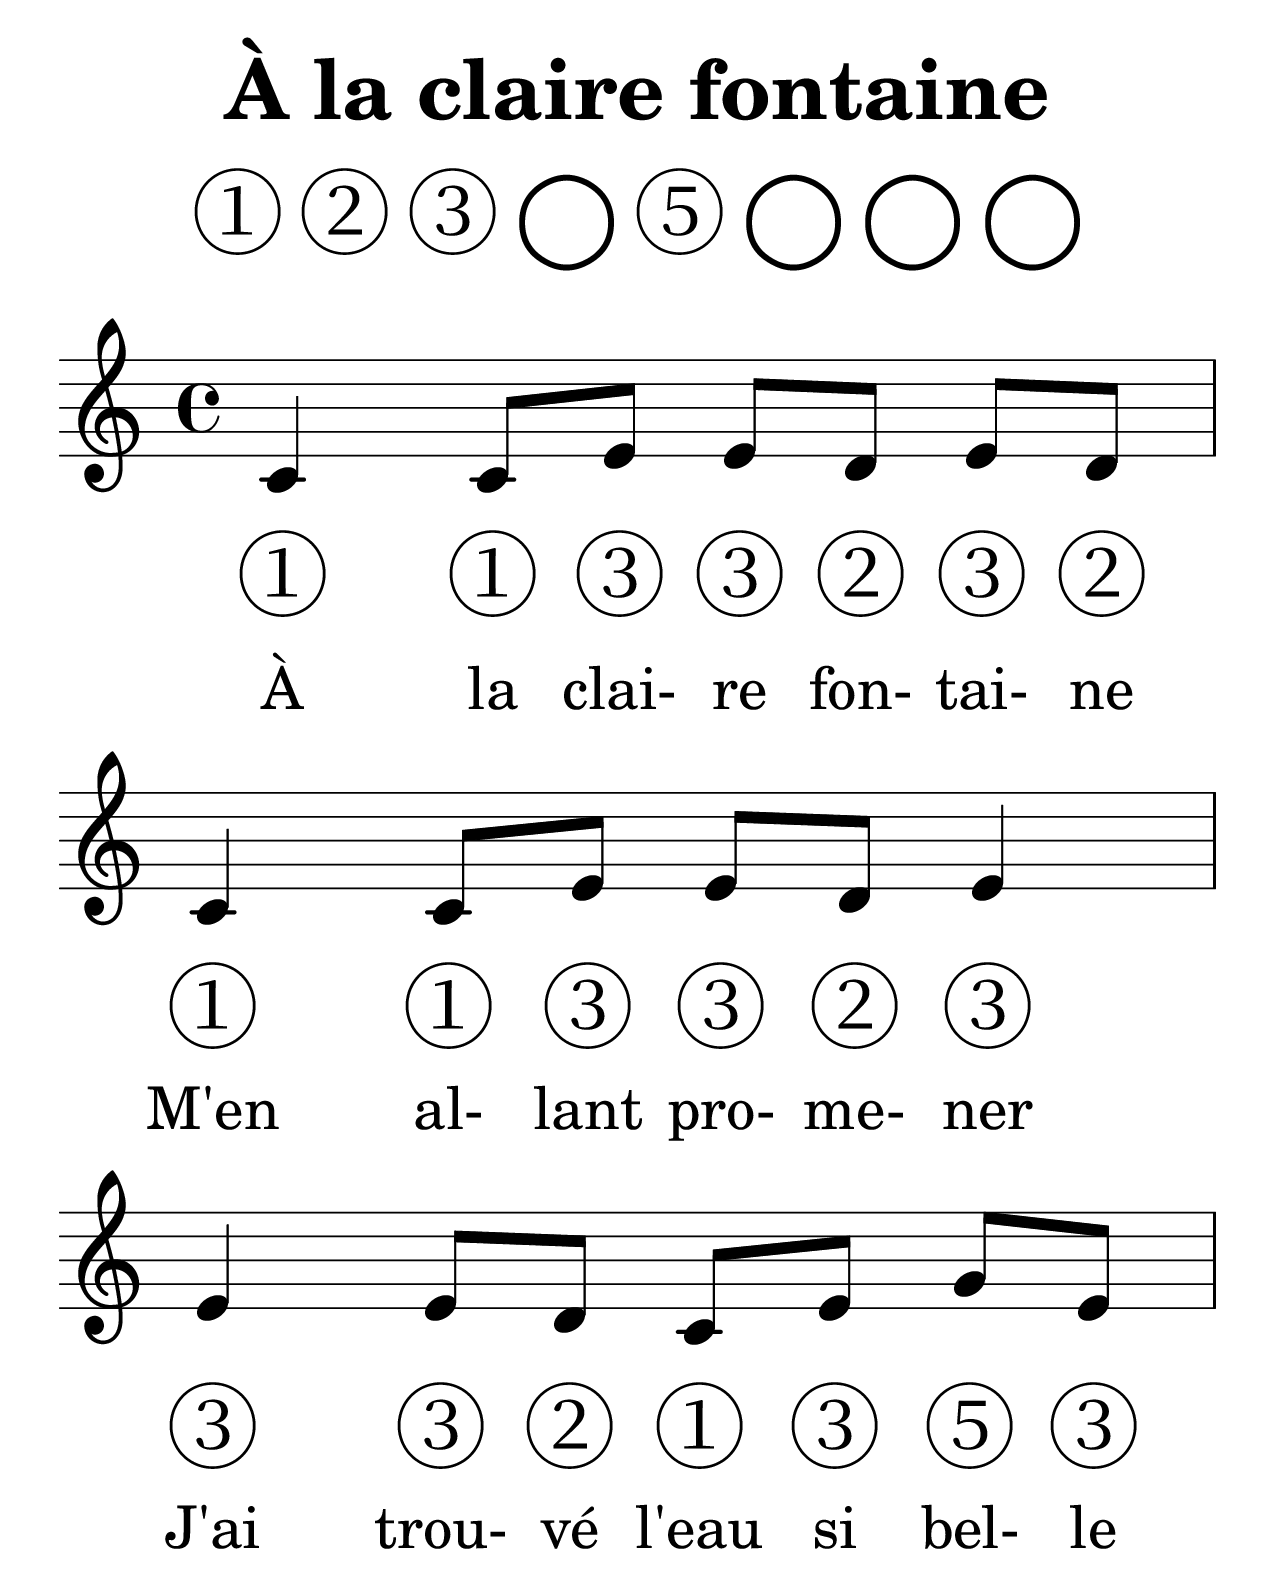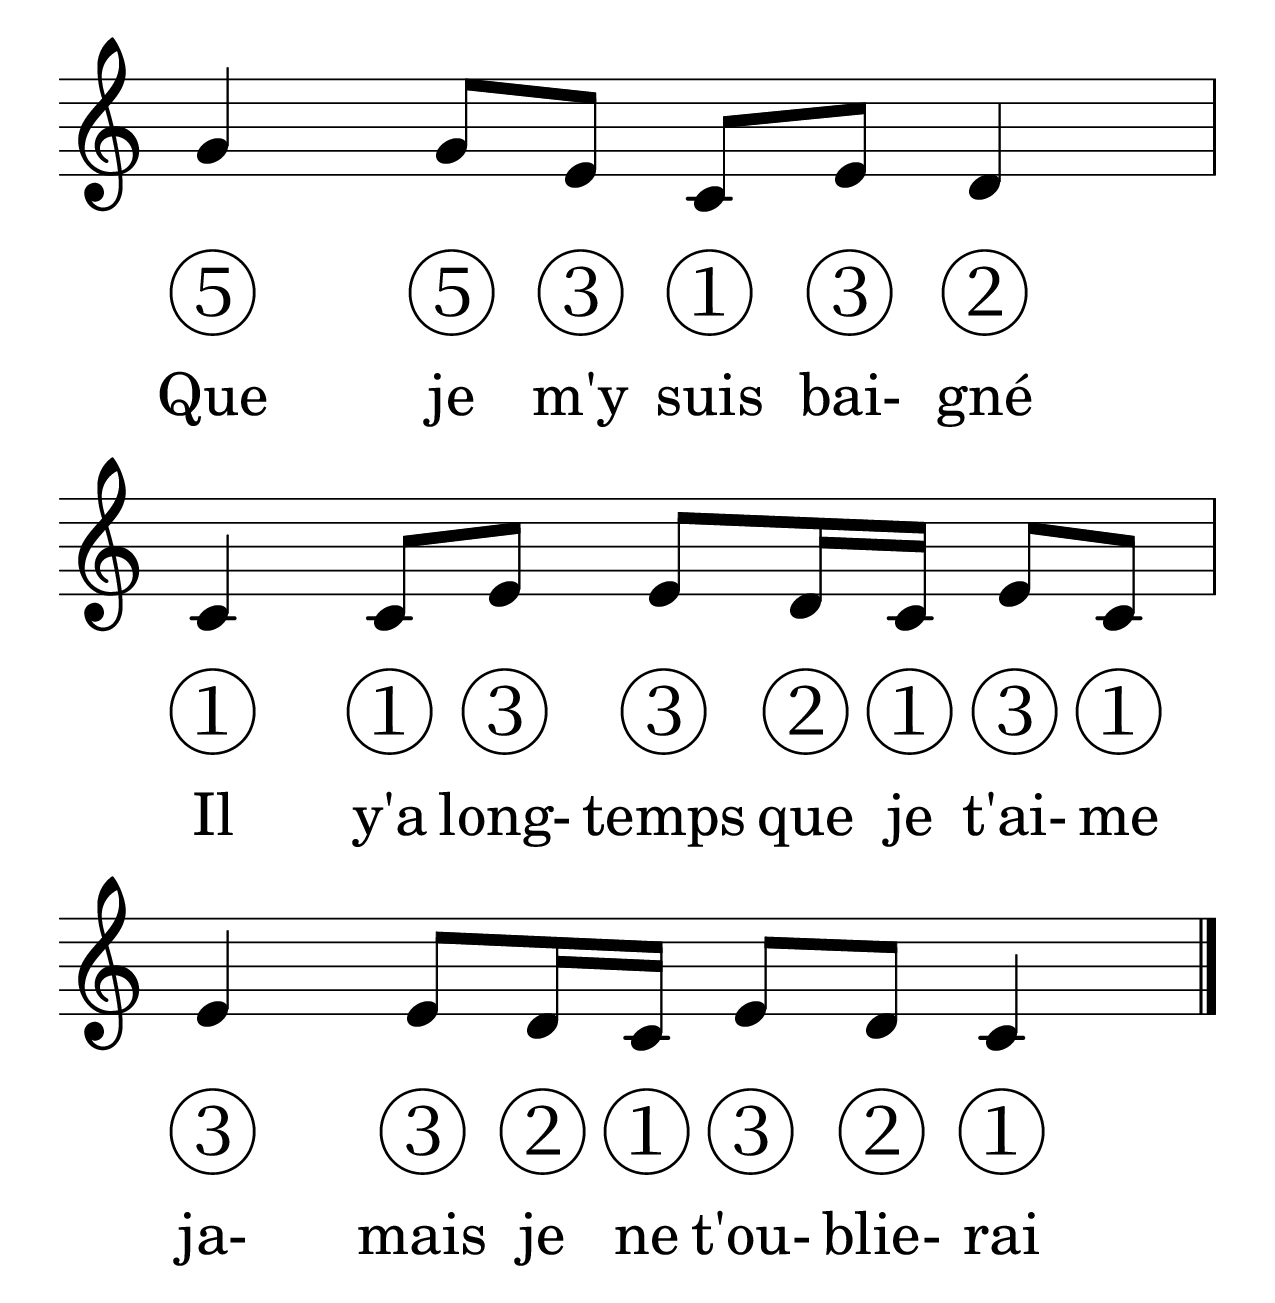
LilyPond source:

\version "2.18.2"
\include "common.ly"
\version "2.18.2"

% for reference
% ① ② ③ ④ ⑤ ⑥ ⑦ ⑧ ◯

% empty circles with bar number to colorize
oc = "①"
od = "②"
oe = "③"
of = "④"
og = "⑤"
oap = "⑥"
obp = "⑦"
ocp = "⑧"
oo = "◯"


% Adapted from typeset CC-by Jean-Michel Thiémonge @pianognu.blogspot.fr

\header {
 title = "À la claire fontaine"
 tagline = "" 
}

\markup {
  \column {
  \vspace #0.5
  \fill-line { \column { \line { 
    \fontsize #5 { \oc \od \oe \oo \og \oo \oo \oo}}}}
  \vspace #0.5
  }
}

\score {
\new Staff <<
 {
   \clef treble
   \key c \major
   \time 4/4  
   \relative c' {
  c4 c8 e e d e [d]
  c4 c8 e e d e4 \break
  e4 e8 d c e g [e]
  g4 g8 e c e d4 \break
  c4 c8 e e d16 c e8 c
  e4 e8 d16 c e8 d c4 
      \bar "|."
   }
 } 

\addlyrics {
    \set fontSize = #4
    \oc \oc \oe \oe \od \oe \od
    \oc \oc \oe \oe \od \oe
    \oe \oe \od \oc \oe \og \oe
    \og \og \oe \oc \oe \od
    \oc \oc \oe \oe \od \oc \oe \oc
    \oe \oe \od \oc \oe \od \oc    
 }

\addlyrics {
  À la clai- re fon- tai- ne
  M'en al- lant pro- me- ner
  J'ai trou- vé l'eau si bel- le
  Que je m'y suis bai- gné
  Il y'a long- temps que je t'ai- me ja- mais je ne t'ou- blie- rai
}

>>

\layout { }

\midi {
    \context {
      \Score
      tempoWholesPerMinute = #(ly:make-moment 100 4)
    }
  }

}





